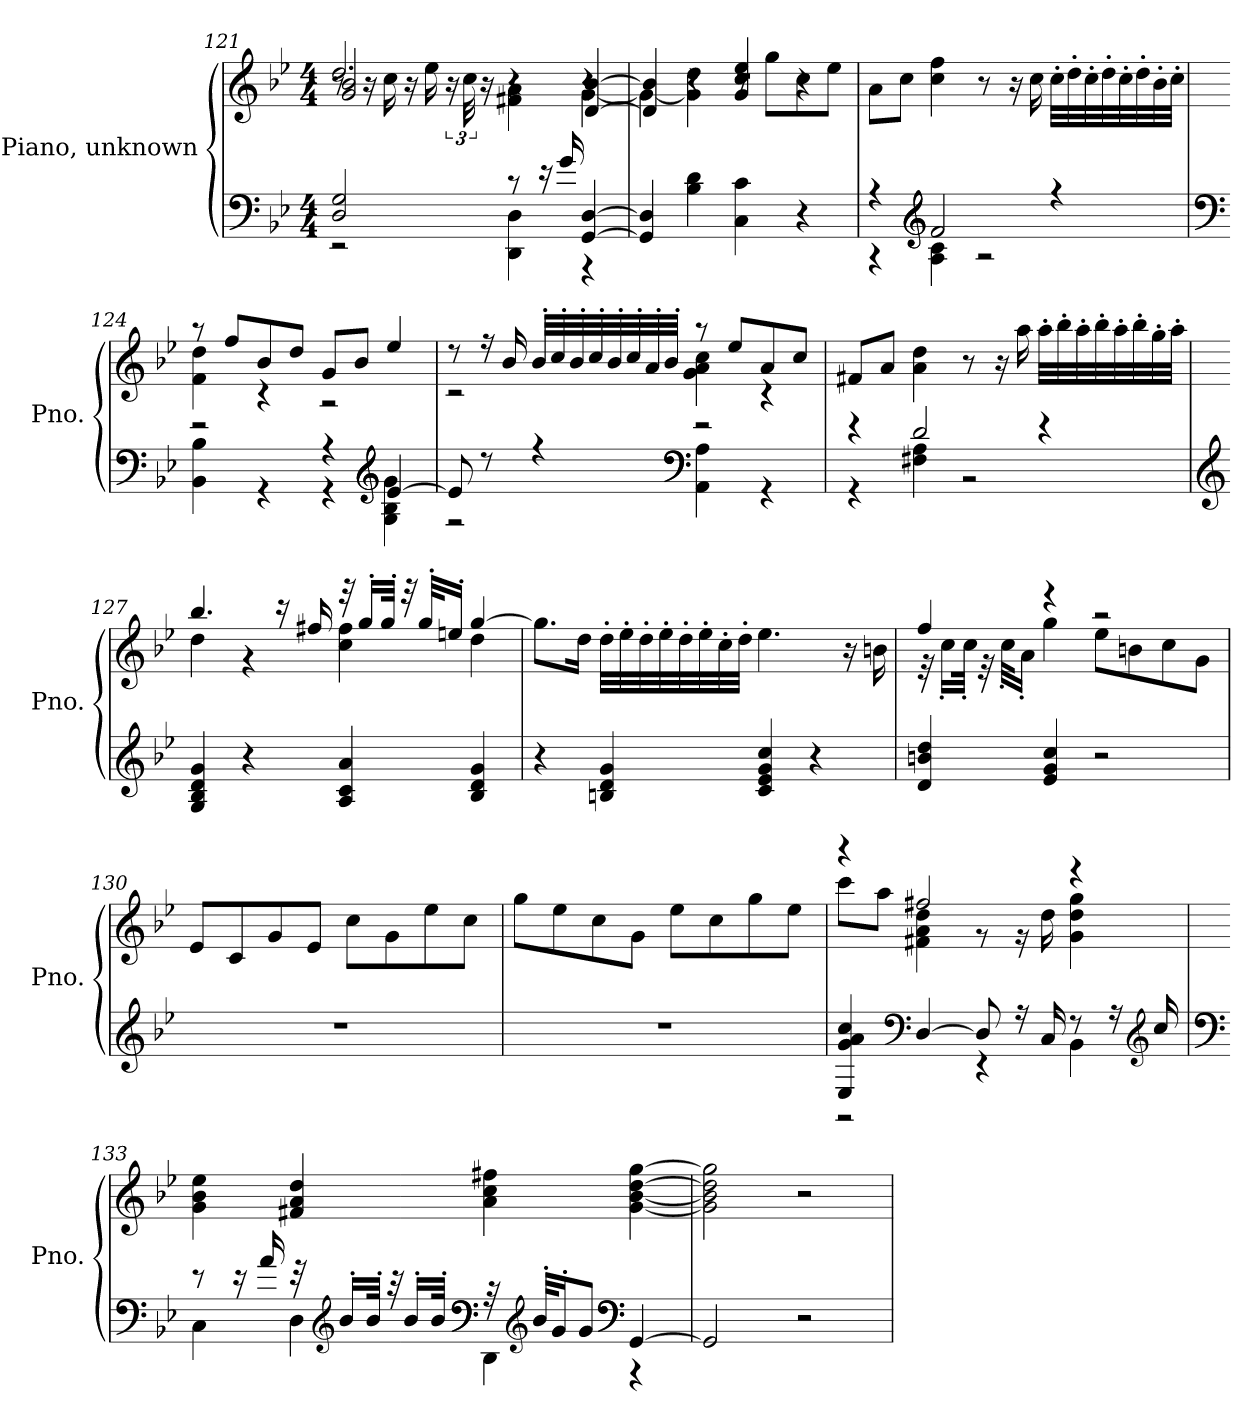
**kern	**kern
*part1	*part1
*staff2	*staff1
*I"Piano, unknown	*
*I'Pno.	*
!!LO:LB:g=z
*clefF4	*clefG2
*k[b-e-]	*k[b-e-]
*M4/4	*M4/4
=121	=121
*^	*^
*	*	*	*^
2D/ 2G/	2r	2.dd/	8r	2g/ 2b-/
.	.	.	16r	.
.	.	.	16cc\	.
.	.	.	16r	.
.	.	.	16ee-\	.
.	.	.	24r	.
.	.	.	48cc\	.
.	.	.	16r	.
8r	4DD\ 4D\	.	4f#X\ 4a\	4r
16r	.	.	.	.
16g/	.	.	.	.
[4GG/ [4D/	4r	4r	[4g\	[4d/ [4b-/
*v	*v	*	*	*
=122	=122	=122	=122
4GG/] 4D/]	1r	4g\_	4d/] 4b-/]
4B-\ 4d\	.	4g\] 4dd\	4r
4C\ 4c\	.	8r	4g/ 4cc/ 4ee-/
.	.	8gg\L	.
4r	.	8cc\	4r
.	.	8ee-\J	.
*	*v	*v	*v
=123	=123
*^	*
4r	4r	8a\L
.	.	8cc\J
*clefG2	*	*
2f/	4A\ 4c\	4cc\ 4ff\
.	2r	8r
.	.	16r
.	.	16cc\
4r	.	32cc'\LLL
.	.	32dd'\
.	.	32cc'\
.	.	32dd'\
.	.	32cc'\
.	.	32dd'\
.	.	32b-'\
.	.	32cc'\JJJ
!!LO:LB:g=z
=124	=124	=124
*clefF4	*	*
*	*	*^
2r	4BB-\ 4B-\	8r	4f\ 4dd\
.	.	8ff/L	.
.	4r	8b-/	4r
.	.	8dd/J	.
4r	4r	8g/L	2r
.	.	8b-/J	.
*clefG2	*	*	*
[4e-/	4G\ 4B-\ 4g\	4ee-/	.
=125	=125	=125	=125
8e-/]	2r	8r	2r
8r	.	16r	.
.	.	16b-/	.
4r	.	32b-'/LLL	.
.	.	32cc'/	.
.	.	32b-'/	.
.	.	32cc'/	.
.	.	32b-'/	.
.	.	32cc'/	.
.	.	32a'/	.
.	.	32b-'/JJJ	.
*clefF4	*	*	*
2r	4AA\ 4A\	8r	4g\ 4a\ 4cc\
.	.	8ee-/L	.
.	4r	8a/	4r
.	.	8cc/J	.
*	*	*v	*v
=126	=126	=126
4r	4r	8f#X/L
.	.	8a/J
2d/	4F#X\ 4A\	4a\ 4dd\
.	2r	8r
.	.	16r
.	.	16aa\
4r	.	32aa'\LLL
.	.	32bb-'\
.	.	32aa'\
.	.	32bb-'\
.	.	32aa'\
.	.	32bb-'\
.	.	32gg'\
.	.	32aa'\JJJ
*v	*v	*
!!LO:LB:g=z
=127	=127
*clefG2	*
*	*^
4G/ 4B-/ 4d/ 4g/	4.bb-/	4dd\
4r	.	4r
.	16r	.
.	16ff#X/	.
4A/ 4c/ 4a/	32r	4cc\ 4ff#\
.	16gg'/LL	.
.	32gg'/JJk	.
.	32r	.
.	32gg'/KLL	.
.	16een'/JJ	.
4B-/ 4d/ 4g/	[4gg/	4dd\
*	*v	*v
=128	=128
4r	8.gg\L]
.	16dd\Jk
4Bn/ 4d/ 4g/	32dd'\LLL
.	32ee-'\
.	32dd'\
.	32ee-'\
.	32dd'\
.	32ee-'\
.	32cc'\
.	32dd'\JJJ
4c/ 4e-/ 4g/ 4cc/	4.ee-\
4r	.
.	16r
.	16bn\
=129	=129
*	*^
4d/ 4bn/ 4dd/	4ff/	32r
.	.	16cc'\LL
.	.	32cc'\JJk
.	.	32r
.	.	32cc'\KLL
.	.	16a'\JJ
4e-/ 4g/ 4cc/	4r	4gg\
2r	2r	8ee-\L
.	.	8bn\
.	.	8cc\
.	.	8g\J
*	*v	*v
!!LO:PB:g=z
=130	=130
1r	8e-/L
.	8c/
.	8g/
.	8e-/J
.	8cc\L
.	8g\
.	8ee-\
.	8cc\J
=131	=131
1r	8gg\L
.	8ee-\
.	8cc\
.	8g\J
.	8ee-\L
.	8cc\
.	8gg\
.	8ee-\J
=132	=132
*^	*^
4E-/ 4g/ 4a/ 4cc/	2r	4r	8ccc\L
.	.	.	8aa\J
*clefF4	*	*	*
[4D/	.	2ff#X/	4f#X\ 4a\ 4dd\
8D/]	4r	.	8r
16r	.	.	16r
16C/	.	.	16dd\
8r	4BB-\	4r	4g\ 4dd\ 4gg\
16r	.	.	.
*clefG2	*	*	*
16cc/	.	.	.
*	*	*v	*v
!!LO:LB:g=z
=133	=133	=133
*clefF4	*	*
8r	4C\	4g\ 4b-\ 4ee-\
16r	.	.
16a/	.	.
32r	4D\	4f#X/ 4a/ 4dd/
*clefG2	*	*
16b-'/LL	.	.
32b-'/JJk	.	.
32r	.	.
16b-'/LL	.	.
32b-'/JJk	.	.
*clefF4	*	*
32r	4DD\	4a\ 4cc\ 4ff#X\
*clefG2	*	*
32b-'/KLL	.	.
16g'/J	.	.
8g/J	.	.
*clefF4	*	*
[4GG/	4r	[4g\ [4b-\ [4dd\ [4gg\
*v	*v	*
=134	=134
2GG/]	2g\] 2b-\] 2dd\] 2gg\]
2r	2r
=	=
*-	*-
